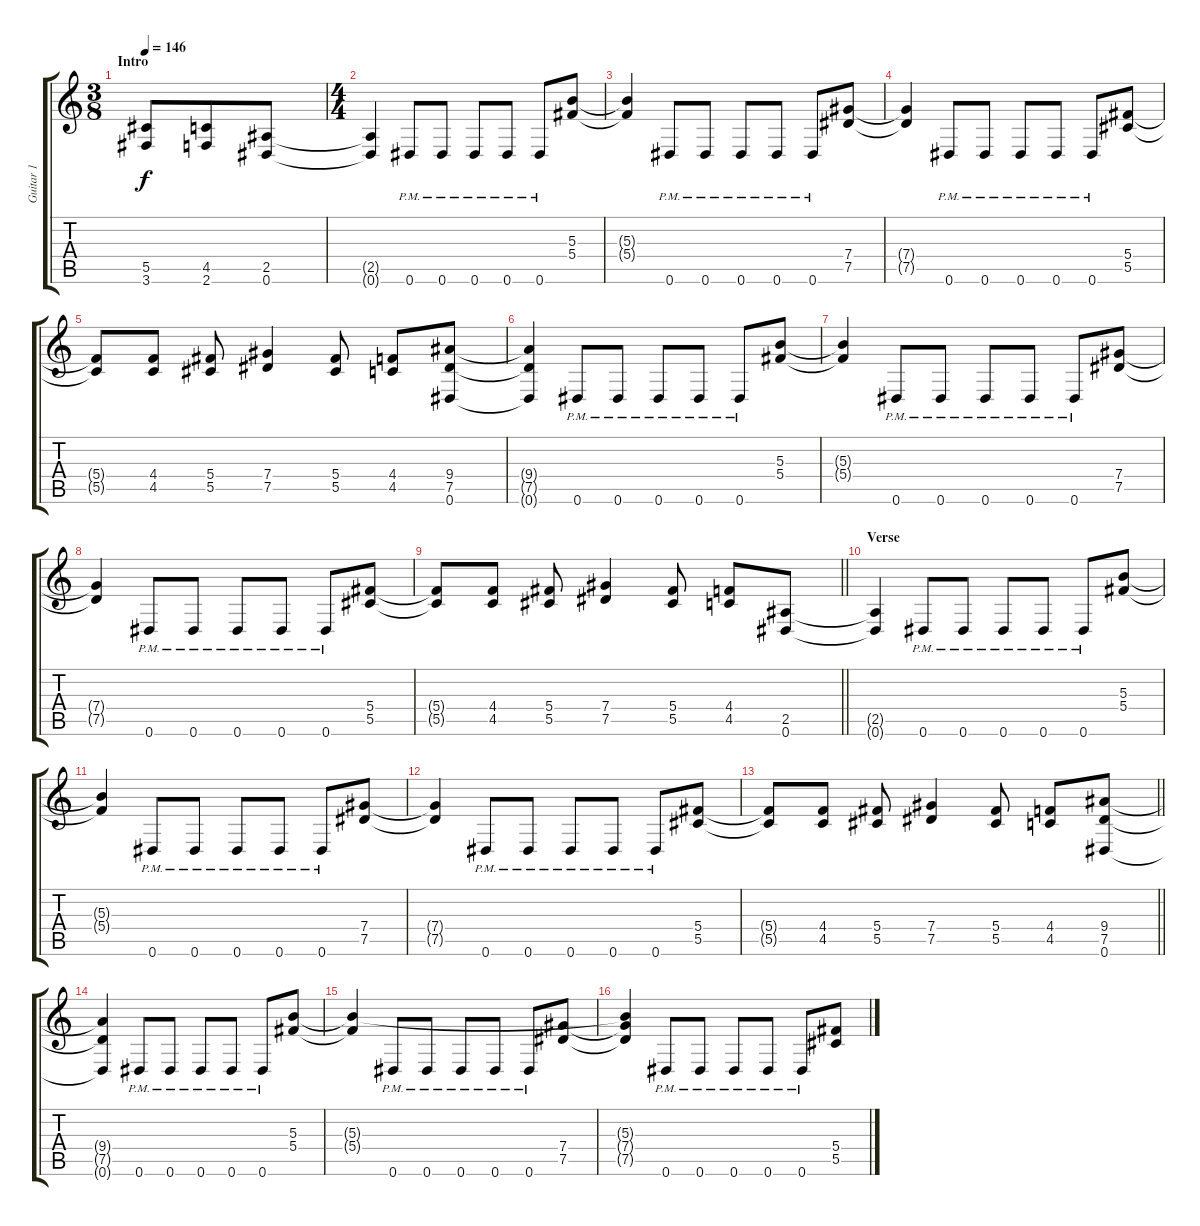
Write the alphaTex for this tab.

\track ("Guitar 1" "Guitar 1") {instrument distortionguitar}
\staff {score tabs}
\tuning (Eb4 Bb3 Gb3 Db3 Ab2 Eb2) {hide}
\ts (3 8)
\section ("" "Intro")
\tempo 146
\clef g2
\ks c
(5.5 3.6).8{dy f instrument distortionguitar} (4.5 2.6).8 (2.5 0.6).8 |
\ts (4 4)
(2.5{t} 0.6{t}).4 0.6{pm}.8 0.6{pm}.8 0.6{pm}.8 0.6{pm}.8 0.6{pm}.8 (5.3 5.4).8 |
(5.3{t} 5.4{t}).4 0.6{pm}.8 0.6{pm}.8 0.6{pm}.8 0.6{pm}.8 0.6{pm}.8 (7.4 7.5).8 |
(7.4{t} 7.5{t}).4 0.6{pm}.8 0.6{pm}.8 0.6{pm}.8 0.6{pm}.8 0.6{pm}.8 (5.4 5.5).8 |
(5.4{t} 5.5{t}).8 (4.4 4.5).8 (5.4 5.5).8 (7.4 7.5).4 (5.4 5.5).8 (4.4 4.5).8 (9.4 7.5 0.6).8 |
(9.4{t} 7.5{t} 0.6{t}).4 0.6{pm}.8 0.6{pm}.8 0.6{pm}.8 0.6{pm}.8 0.6{pm}.8 (5.3 5.4).8 |
(5.3{t} 5.4{t}).4 0.6{pm}.8 0.6{pm}.8 0.6{pm}.8 0.6{pm}.8 0.6{pm}.8 (7.4 7.5).8 |
(7.4{t} 7.5{t}).4 0.6{pm}.8 0.6{pm}.8 0.6{pm}.8 0.6{pm}.8 0.6{pm}.8 (5.4 5.5).8 |
\barLineRight lightlight
(5.4{t} 5.5{t}).8 (4.4 4.5).8 (5.4 5.5).8 (7.4 7.5).4 (5.4 5.5).8 (4.4 4.5).8 (2.5 0.6).8 |
\section ("" "Verse")
(2.5{t} 0.6{t}).4 0.6{pm}.8 0.6{pm}.8 0.6{pm}.8 0.6{pm}.8 0.6{pm}.8 (5.3 5.4).8 |
(5.3{t} 5.4{t}).4 0.6{pm}.8 0.6{pm}.8 0.6{pm}.8 0.6{pm}.8 0.6{pm}.8 (7.4 7.5).8 |
(7.4{t} 7.5{t}).4 0.6{pm}.8 0.6{pm}.8 0.6{pm}.8 0.6{pm}.8 0.6{pm}.8 (5.4 5.5).8 |
\barLineRight lightlight
(5.4{t} 5.5{t}).8 (4.4 4.5).8 (5.4 5.5).8 (7.4 7.5).4 (5.4 5.5).8 (4.4 4.5).8 (9.4 7.5 0.6).8 |
(9.4{t} 7.5{t} 0.6{t}).4 0.6{pm}.8 0.6{pm}.8 0.6{pm}.8 0.6{pm}.8 0.6{pm}.8 (5.3 5.4).8 |
(5.3{t} 5.4{t}).4 0.6{pm}.8 0.6{pm}.8 0.6{pm}.8 0.6{pm}.8 0.6{pm}.8 (7.4 7.5).8 |
(5.3{t} 7.4{t} 7.5{t}).4 0.6{pm}.8 0.6{pm}.8 0.6{pm}.8 0.6{pm}.8 0.6{pm}.8 (5.4 5.5).8
